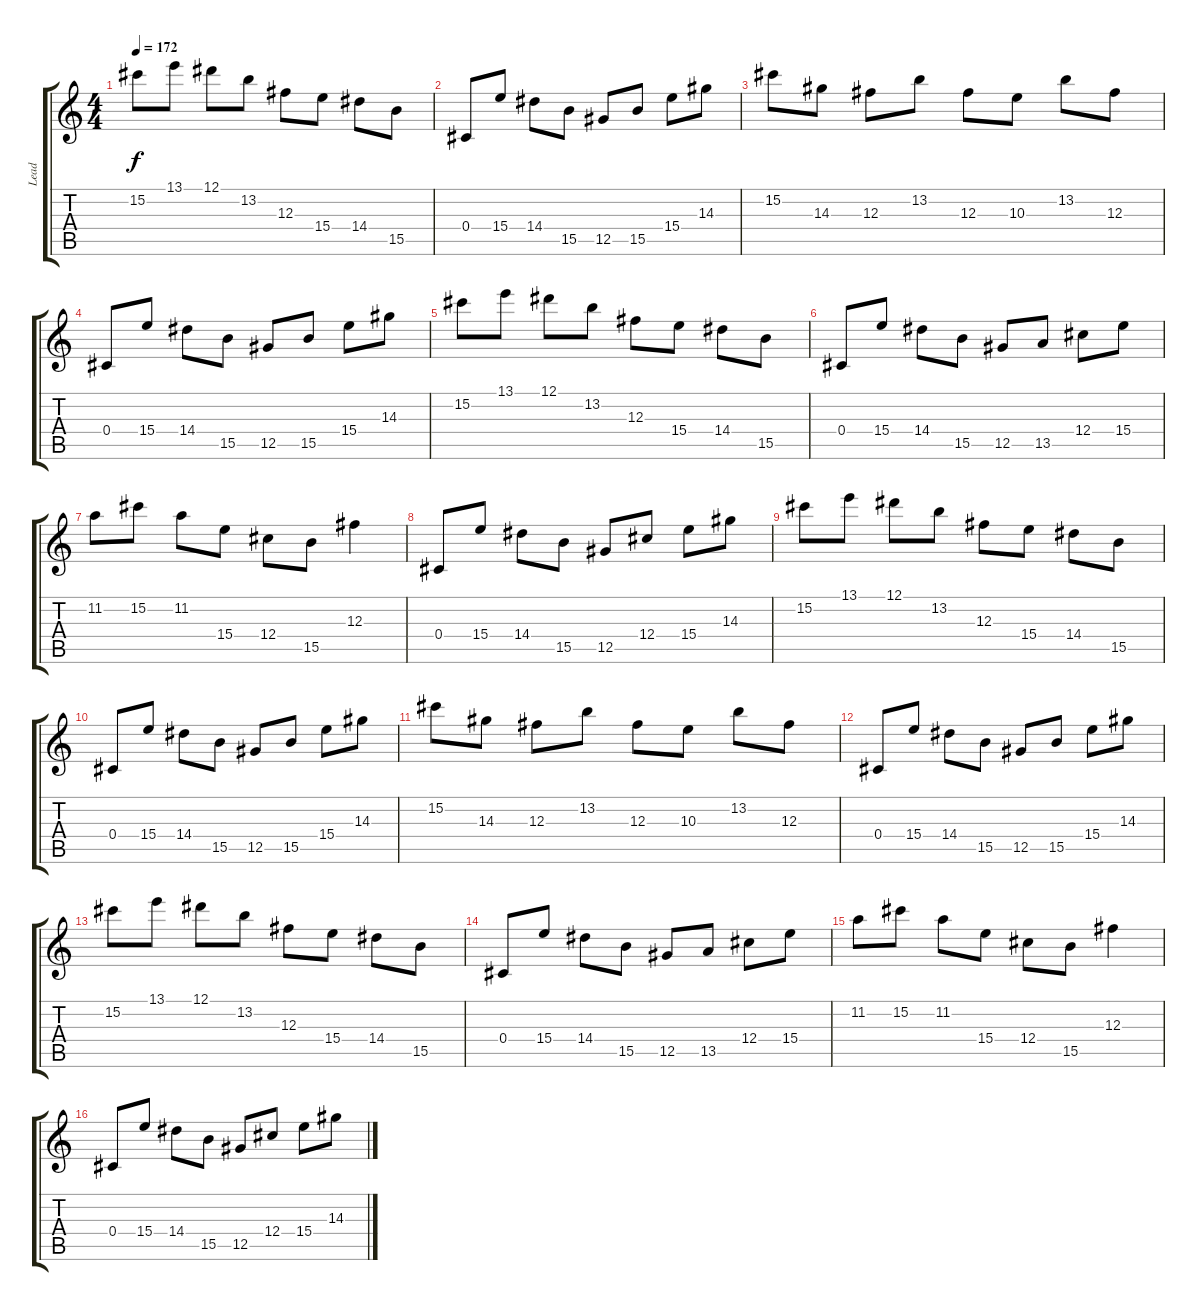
\track ("Lead" "Lead") {instrument distortionguitar}
\staff {score tabs}
\tuning (Eb4 Bb3 Gb3 Db3 Ab2 Db2) {hide}
\ts (4 4)
\tempo 172
\clef g2
\ks c
15.2.8{dy f} 13.1.8 12.1.8 13.2.8 12.3.8 15.4.8 14.4.8 15.5.8 |
0.4.8 15.4.8 14.4.8 15.5.8 12.5.8 15.5.8 15.4.8 14.3.8 |
15.2.8 14.3.8 12.3.8 13.2.8 12.3.8 10.3.8 13.2.8 12.3.8 |
0.4.8 15.4.8 14.4.8 15.5.8 12.5.8 15.5.8 15.4.8 14.3.8 |
15.2.8 13.1.8 12.1.8 13.2.8 12.3.8 15.4.8 14.4.8 15.5.8 |
0.4.8 15.4.8 14.4.8 15.5.8 12.5.8 13.5.8 12.4.8 15.4.8 |
11.2.8 15.2.8 11.2.8 15.4.8 12.4.8 15.5.8 12.3.4 |
0.4.8 15.4.8 14.4.8 15.5.8 12.5.8 12.4.8 15.4.8 14.3.8 |
15.2.8 13.1.8 12.1.8 13.2.8 12.3.8 15.4.8 14.4.8 15.5.8 |
0.4.8 15.4.8 14.4.8 15.5.8 12.5.8 15.5.8 15.4.8 14.3.8 |
15.2.8 14.3.8 12.3.8 13.2.8 12.3.8 10.3.8 13.2.8 12.3.8 |
0.4.8 15.4.8 14.4.8 15.5.8 12.5.8 15.5.8 15.4.8 14.3.8 |
15.2.8 13.1.8 12.1.8 13.2.8 12.3.8 15.4.8 14.4.8 15.5.8 |
0.4.8 15.4.8 14.4.8 15.5.8 12.5.8 13.5.8 12.4.8 15.4.8 |
11.2.8 15.2.8 11.2.8 15.4.8 12.4.8 15.5.8 12.3.4 |
0.4.8 15.4.8 14.4.8 15.5.8 12.5.8 12.4.8 15.4.8 14.3.8
